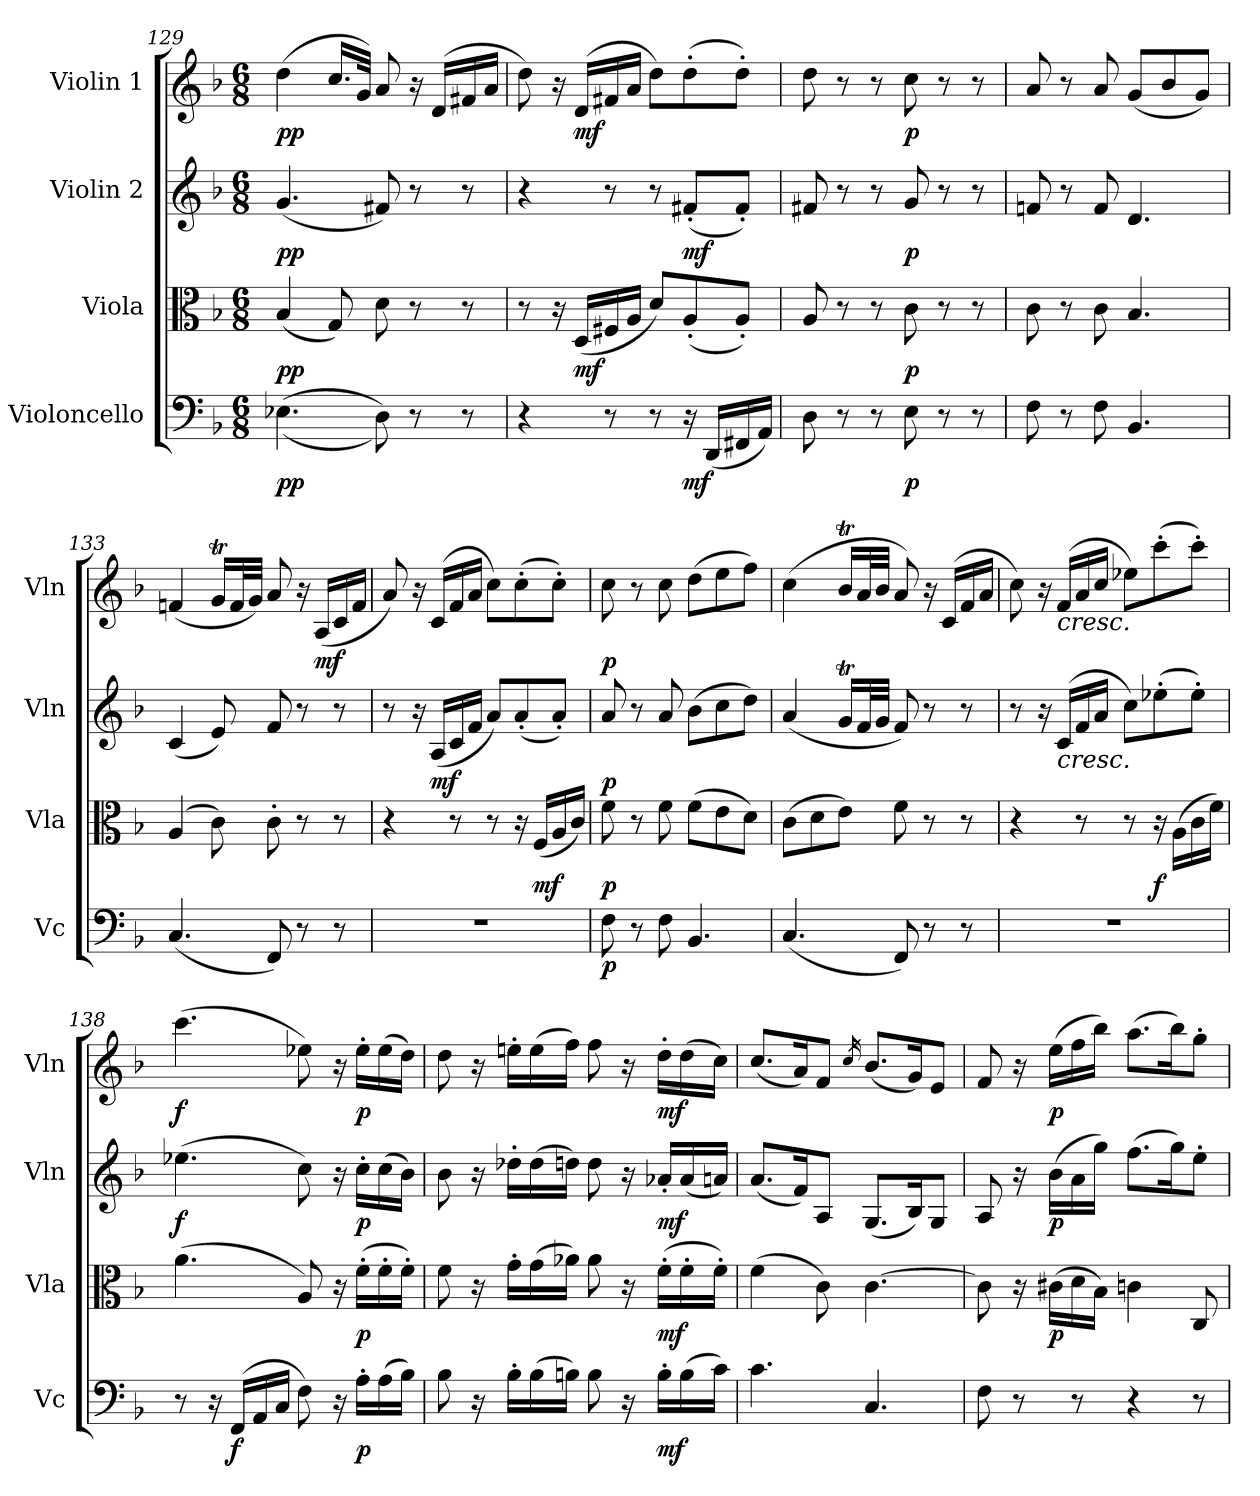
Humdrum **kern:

**kern	**dynam	**kern	**dynam	**kern	**dynam	**kern	**dynam
*part4	*part4	*part3	*part3	*part2	*part2	*part1	*part1
*staff4	*staff4	*staff3	*staff3	*staff2	*staff2	*staff1	*staff1
*I"Violoncello	*	*I"Viola	*	*I"Violin 2	*	*I"Violin 1	*
*I'Vc	*	*I'Vla	*	*I'Vln	*	*I'Vln	*
*clefF4	*	*clefC3	*	*clefG2	*	*clefG2	*
*k[b-]	*	*k[b-]	*	*k[b-]	*	*k[b-]	*
*M6/8	*	*M6/8	*	*M6/8	*	*M6/8	*
=129	=129	=129	=129	=129	=129	=129	=129
!	!LO:DY:b	!	!LO:DY:b	!	!LO:DY:b	!	!LO:DY:b
(>(>4.E-X\	pp	(<4B-/	pp	(<4.g/	pp	(>4dd\	pp
.	.	8G/)	.	.	.	16.cc/LL	.
.	.	.	.	.	.	32g/JJk)	.
8D\))	.	8d\	.	8f#X/)	.	8a/	.
8r	.	8r	.	8r	.	16r	.
.	.	.	.	.	.	(>16d/LL	.
8r	.	8r	.	8r	.	16f#X/	.
.	.	.	.	.	.	16a/JJ	.
=130	=130	=130	=130	=130	=130	=130	=130
4r	.	8r	.	4r	.	8dd\)	.
.	.	16r	.	.	.	16r	.
!	!	!	!LO:DY:b	!	!	!	!LO:DY:b
.	.	(<16D/LL	mf	.	.	(>16d/LL	mf
8r	.	16F#X/	.	8r	.	16f#X/	.
.	.	16A/JJ	.	.	.	16a/JJ	.
8r	.	8d/L)	.	8r	.	8dd\L)	.
!	!LO:DY:b	!	!	!	!LO:DY:b	!	!
16r	mf	(<8A'/	.	(<8f#X'/L	mf	(>8dd'\	.
(<16DD/LL	.	.	.	.	.	.	.
16FF#X/	.	8A'/J)	.	8f#'/J)	.	8dd'\J)	.
16AA/JJ)	.	.	.	.	.	.	.
=131	=131	=131	=131	=131	=131	=131	=131
8D\	.	8A/	.	8f#X/	.	8dd\	.
8r	.	8r	.	8r	.	8r	.
8r	.	8r	.	8r	.	8r	.
!	!LO:DY:b	!	!LO:DY:b	!	!LO:DY:b	!	!LO:DY:b
8E\	p	8c\	p	8g/	p	8cc\	p
8r	.	8r	.	8r	.	8r	.
8r	.	8r	.	8r	.	8r	.
=132	=132	=132	=132	=132	=132	=132	=132
8F\	.	8c\	.	8fn/	.	8a/	.
8r	.	8r	.	8r	.	8r	.
8F\	.	8c\	.	8f/	.	8a/	.
4.BB-/	.	4.B-/	.	4.d/	.	(<8g/L	.
.	.	.	.	.	.	8b-/	.
.	.	.	.	.	.	8g/J)	.
!!LO:LB:g=z
=133	=133	=133	=133	=133	=133	=133	=133
(<4.C/	.	(>4A/	.	(<4c/	.	(<4fn/	.
.	.	8c\)	.	8e/)	.	16gT/LL	.
.	.	.	.	.	.	32f/L	.
.	.	.	.	.	.	32g/JJJ)	.
8FF/)	.	8c'\	.	8f/	.	8a/	.
8r	.	8r	.	8r	.	16r	.
!	!	!	!	!	!	!	!LO:DY:b
.	.	.	.	.	.	(<16A/LL	mf
8r	.	8r	.	8r	.	16c/	.
.	.	.	.	.	.	16f/JJ	.
=134	=134	=134	=134	=134	=134	=134	=134
2.r	.	4r	.	8r	.	8a/)	.
.	.	.	.	16r	.	16r	.
!	!	!	!	!	!LO:DY:b	!	!
.	.	.	.	(<16A/LL	mf	(<16c/LL	.
.	.	8r	.	16c/	.	16f/	.
.	.	.	.	16f/JJ	.	16a/JJ	.
.	.	8r	.	8a/L)	.	8cc\L)	.
.	.	16r	.	(<8a'/	.	(>8cc'\	.
!	!	!	!LO:DY:b	!	!	!	!
.	.	(<16F/LL	mf	.	.	.	.
.	.	16A/	.	8a'/J)	.	8cc'\J)	.
.	.	16c/JJ)	.	.	.	.	.
=135	=135	=135	=135	=135	=135	=135	=135
!	!LO:DY:b	!	!LO:DY:b	!	!LO:DY:b	!	!LO:DY:b
8F\	p	8f\	p	8a/	p	8cc\	p
8r	.	8r	.	8r	.	8r	.
8F\	.	8f\	.	8a/	.	8cc\	.
4.BB-/	.	(>8f\L	.	(>8b-\L	.	(>8dd\L	.
.	.	8e\	.	8cc\	.	8ee\	.
.	.	8d\J)	.	8dd\J)	.	8ff\J)	.
=136	=136	=136	=136	=136	=136	=136	=136
(<4.C/	.	(>8c\L	.	(<4a/	.	(>4cc\	.
.	.	8d\	.	.	.	.	.
.	.	8e\J)	.	16gT/LL	.	16b-T/LL	.
.	.	.	.	32f/L	.	32a/L	.
.	.	.	.	32g/JJJ	.	32b-/JJJ	.
8FF/)	.	8f\	.	8f/)	.	8a/)	.
8r	.	8r	.	8r	.	16r	.
.	.	.	.	.	.	(>16c/LL	.
8r	.	8r	.	8r	.	16f/	.
.	.	.	.	.	.	16a/JJ	.
=137	=137	=137	=137	=137	=137	=137	=137
2.r	.	4r	.	8r	.	8cc\)	.
.	.	.	.	16r	.	16r	.
!	!	!	!	!	!	!LO:TX:b:i:t=cresc.	!
!	!	!	!	!LO:TX:b:i:t=cresc.	!	!	!
.	.	.	.	(>16c/LL	.	(>16f/LL	.
.	.	8r	.	16f/	.	16a/	.
.	.	.	.	16a/JJ	.	16cc/JJ	.
.	.	8r	.	8cc\L)	.	8ee-X\L)	.
!	!	!	!LO:DY:b	!	!	!	!
.	.	16r	f	(>8ee-X'\	.	(>8ccc'\	.
.	.	(>16A\LL	.	.	.	.	.
.	.	16c\	.	8ee-'\J)	.	8ccc'\J)	.
.	.	16f\JJ)	.	.	.	.	.
=138	=138	=138	=138	=138	=138	=138	=138
!	!	!	!	!	!LO:DY:b	!	!LO:DY:b
8r	.	(>4.a\	.	(>4.ee-X\	f	(>4.ccc\	f
16r	.	.	.	.	.	.	.
!	!LO:DY:b	!	!	!	!	!	!
(>16FF/LL	f	.	.	.	.	.	.
16AA/	.	.	.	.	.	.	.
16C/JJ	.	.	.	.	.	.	.
8F\)	.	8A/)	.	8cc\)	.	8ee-X\)	.
16r	.	16r	.	16r	.	16r	.
!	!LO:DY:b	!	!LO:DY:b	!	!LO:DY:b	!	!LO:DY:b
16A'\LL	p	(>16f'\LL	p	16cc'\LL	p	16ee-'\LL	p
(>16A\	.	16f'\	.	(>16cc\	.	(>16ee-\	.
16B-\JJ)	.	16f'\JJ)	.	16b-\JJ)	.	16dd\JJ)	.
=139	=139	=139	=139	=139	=139	=139	=139
8B-\	.	8f\	.	8b-\	.	8dd\	.
16r	.	16r	.	16r	.	16r	.
16B-'\LL	.	16g'\LL	.	16dd-X'\LL	.	16een'\LL	.
(>16B-\	.	(>16g\	.	(>16dd-\	.	(>16ee\	.
16Bn\JJ)	.	16a-X\JJ)	.	16ddn\JJ)	.	16ff\JJ)	.
8B\	.	8a-\	.	8dd\	.	8ff\	.
16r	.	16r	.	16r	.	16r	.
!	!LO:DY:b	!	!LO:DY:b	!	!LO:DY:b	!	!LO:DY:b
16B'\LL	mf	(>16f'\LL	mf	16a-X'/LL	mf	16dd'\LL	mf
(>16B\	.	16f'\	.	(<16a-/	.	(>16dd\	.
16c\JJ)	.	16f'\JJ)	.	16an/JJ)	.	16cc\JJ)	.
!!LO:LB:g=z
=140	=140	=140	=140	=140	=140	=140	=140
4.c\	.	(>4f\	.	(<8.a/L	.	(<8.cc/L	.
.	.	.	.	16f/K)	.	16a/K)	.
.	.	8c\)	.	8A/J	.	8f/J	.
.	.	.	.	.	.	16qcc!/	.
4.C/	.	[4.c\	.	(<8.G/L	.	(<8.b-/L	.
.	.	.	.	16B-/K)	.	16g/K)	.
.	.	.	.	8G/J	.	8e/J	.
=141	=141	=141	=141	=141	=141	=141	=141
8F\	.	8c\]	.	8A/	.	8f/	.
8r	.	16r	.	16r	.	16r	.
!	!	!	!LO:DY:b	!	!LO:DY:b	!	!LO:DY:b
.	.	(>16c#X\LL	p	(>16b-\LL	p	(>16ee\LL	p
8r	.	16d\	.	16a\	.	16ff\	.
.	.	16B-\JJ)	.	16gg\JJ)	.	16bb-\JJ)	.
4r	.	4cn\	.	(>8.ff\L	.	(>8.aa\L	.
.	.	.	.	16gg\K)	.	16bb-\K)	.
8r	.	8C/	.	8ee'\J	.	8gg'\J	.
=	=	=	=	=	=	=	=
*-	*-	*-	*-	*-	*-	*-	*-
